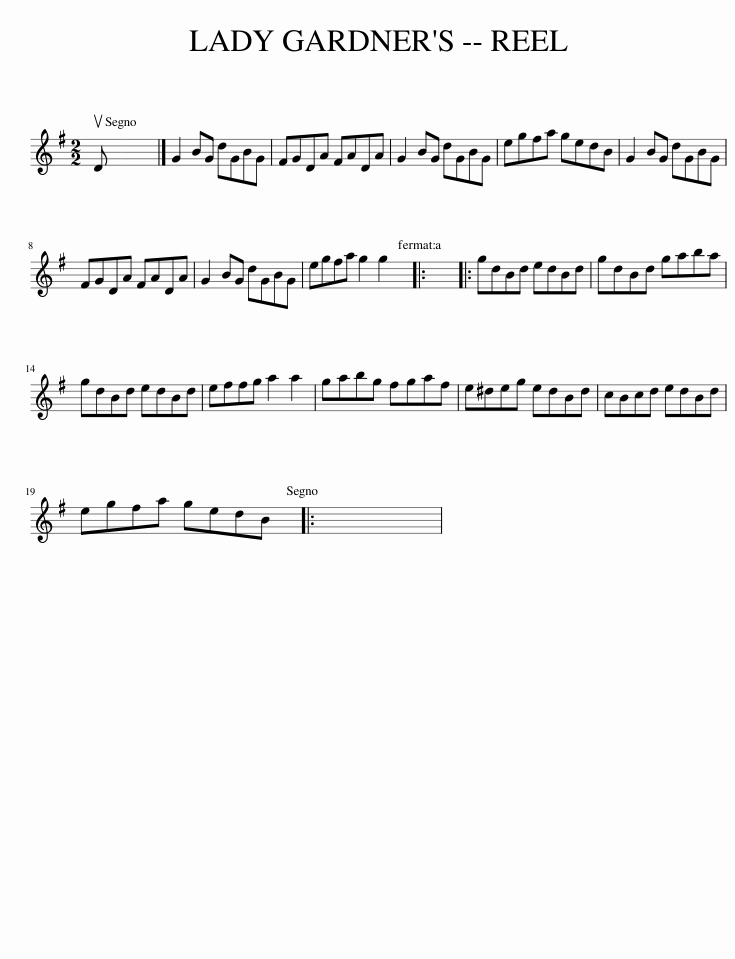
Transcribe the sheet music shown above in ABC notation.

X:1
L:1/8
M:2/2
I:linebreak $
K:G
V:1 treble
V:1
 uD | x8 |] G2 BG dGBG | FGDA FADA | G2 BG dGBG | %5
 egfa gedB | G2 BG dGBG |$ FGDA FADA | G2 BG dGBG | egfa g2 g2 |: %10
 x8 |: gdBd edBd | gdBd gaba |$ gdBd edBd | effg a2 a2 | %15
 gabg fgaf | e^deg edBd | cBcd edBd |$ egfa gedB |: x8 | %20
